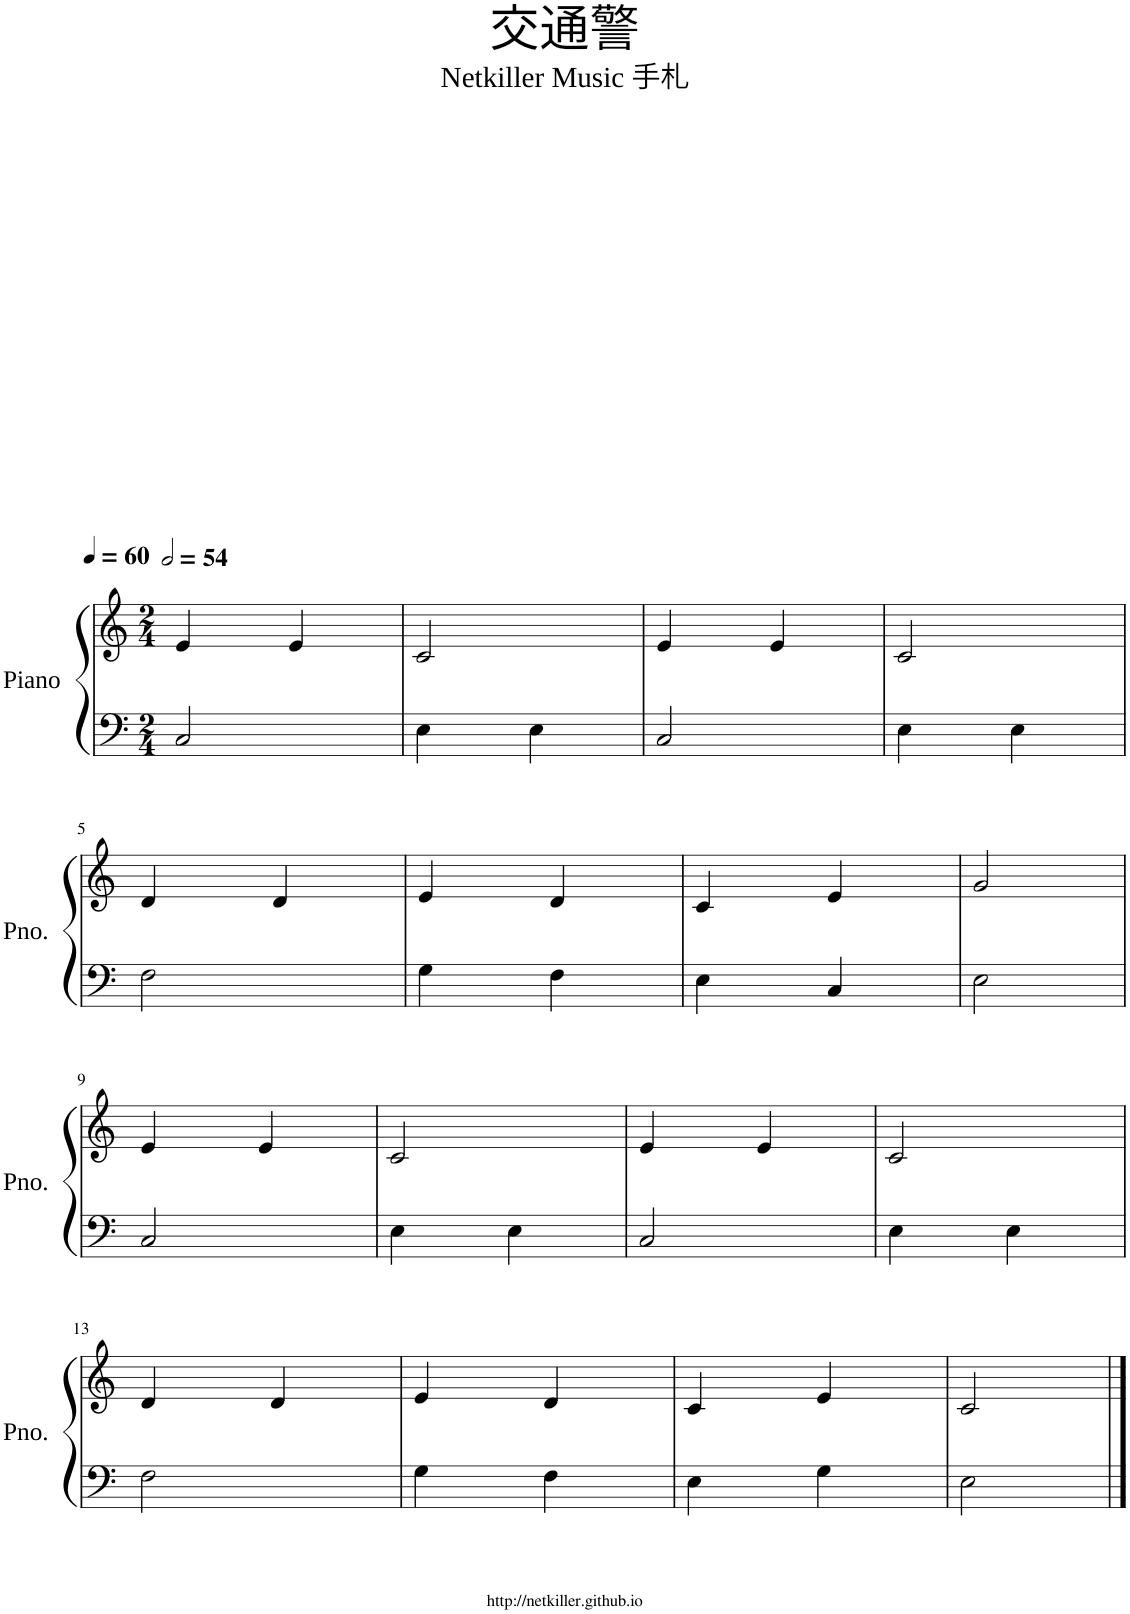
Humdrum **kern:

**kern	**kern
*part1	*part1
*staff2	*staff1
*I"Piano	*
*I'Pno.	*
*clefF4	*clefG2
*k[]	*k[]
*M2/4	*M2/4
*MM60	*MM108
=1	=1
2C/	4e/
.	4e/
=2	=2
4E\	2c/
4E\	.
=3	=3
2C/	4e/
.	4e/
=4	=4
4E\	2c/
4E\	.
!!LO:LB:g=z
=5	=5
2F\	4d/
.	4d/
=6	=6
4G\	4e/
4F\	4d/
=7	=7
4E\	4c/
4C/	4e/
=8	=8
2E\	2g/
!!LO:LB:g=z
=9	=9
2C/	4e/
.	4e/
=10	=10
4E\	2c/
4E\	.
=11	=11
2C/	4e/
.	4e/
=12	=12
4E\	2c/
4E\	.
!!LO:LB:g=z
=13	=13
2F\	4d/
.	4d/
=14	=14
4G\	4e/
4F\	4d/
=15	=15
4E\	4c/
4G\	4e/
=16	=16
2E\	2c/
==	==
*-	*-
